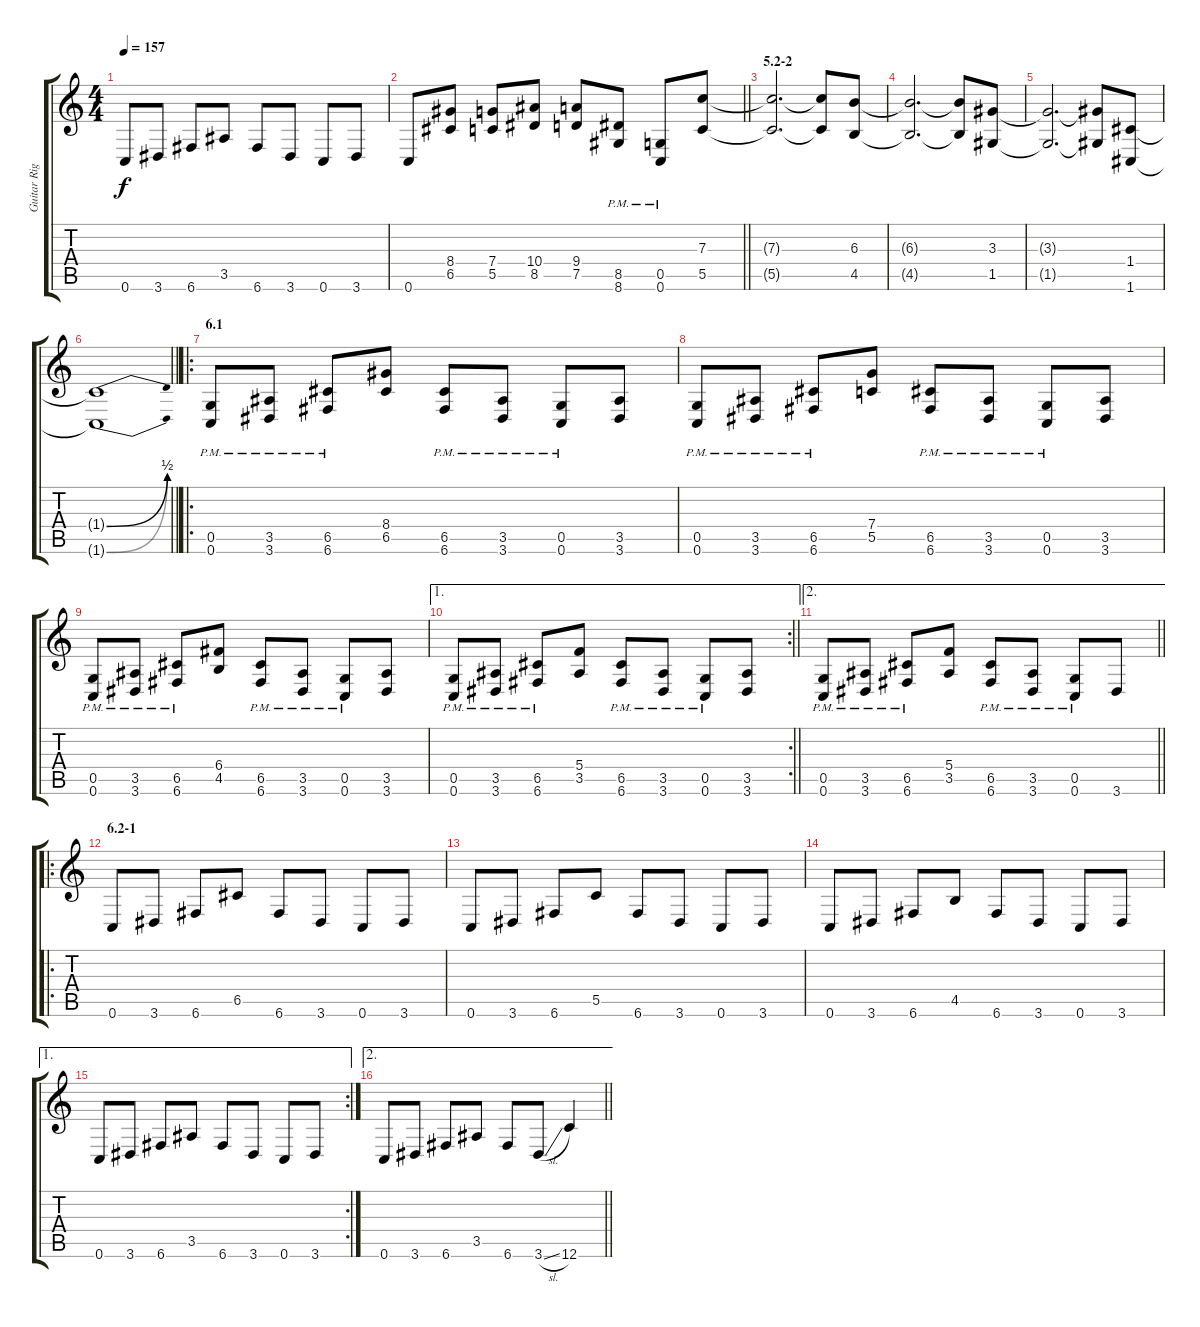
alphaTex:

\track ("Guitar Right" "Guitar Rig") {instrument distortionguitar}
\staff {score tabs}
\tuning (D4 A3 F3 C3 G2 C2) {hide}
\ts (4 4)
\tempo 157
\clef g2
\ks c
0.6.8{dy f} 3.6.8 6.6.8 3.5.8 6.6.8 3.6.8 0.6.8 3.6.8 |
\barLineRight lightlight
0.6.8 (8.4 6.5).8 (7.4 5.5).8 (10.4 8.5).8 (9.4 7.5).8 (8.5{pm} 8.6{pm}).8 (0.5{pm} 0.6{pm}).8 (7.3 5.5).8 |
\section ("" "5.2-2")
(7.3{t} 5.5{t}).2{d} (7.3{t} 5.5{t}).8 (6.3 4.5).8 |
(6.3{t} 4.5{t}).2{d} (6.3{t} 4.5{t}).8 (3.3 1.5).8 |
(3.3{t} 1.5{t}).2{d} (3.3{t} 1.5{t}).8 (1.4 1.6).8 |
\barLineRight lightlight
(1.4{be (bend 0 0 60 2) t} 1.6{be (bend 0 0 60 2) t}).1 |
\ro
\section ("" "6.1")
(0.5{pm} 0.6{pm}).8 (3.5{pm} 3.6{pm}).8 (6.5{pm} 6.6{pm}).8 (8.4 6.5).8 (6.5{pm} 6.6{pm}).8 (3.5{pm} 3.6{pm}).8 (0.5{pm} 0.6{pm}).8 (3.5 3.6).8 |
(0.5{pm} 0.6{pm}).8 (3.5{pm} 3.6{pm}).8 (6.5{pm} 6.6{pm}).8 (7.4 5.5).8 (6.5{pm} 6.6{pm}).8 (3.5{pm} 3.6{pm}).8 (0.5{pm} 0.6{pm}).8 (3.5 3.6).8 |
(0.5{pm} 0.6{pm}).8 (3.5{pm} 3.6{pm}).8 (6.5{pm} 6.6{pm}).8 (6.4 4.5).8 (6.5{pm} 6.6{pm}).8 (3.5{pm} 3.6{pm}).8 (0.5{pm} 0.6{pm}).8 (3.5 3.6).8 |
\ae 1
\rc 2
\barLineRight lightlight
(0.5{pm} 0.6{pm}).8 (3.5{pm} 3.6{pm}).8 (6.5{pm} 6.6{pm}).8 (5.4 3.5).8 (6.5{pm} 6.6{pm}).8 (3.5{pm} 3.6{pm}).8 (0.5{pm} 0.6{pm}).8 (3.5 3.6).8 |
\ae 2
\barLineRight lightlight
(0.5{pm} 0.6{pm}).8 (3.5{pm} 3.6{pm}).8 (6.5{pm} 6.6{pm}).8 (5.4 3.5).8 (6.5{pm} 6.6{pm}).8 (3.5{pm} 3.6{pm}).8 (0.5{pm} 0.6{pm}).8 3.6.8 |
\ro
\section ("" "6.2-1")
0.6.8 3.6.8 6.6.8 6.5.8 6.6.8 3.6.8 0.6.8 3.6.8 |
0.6.8 3.6.8 6.6.8 5.5.8 6.6.8 3.6.8 0.6.8 3.6.8 |
0.6.8 3.6.8 6.6.8 4.5.8 6.6.8 3.6.8 0.6.8 3.6.8 |
\ae 1
\rc 2
0.6.8 3.6.8 6.6.8 3.5.8 6.6.8 3.6.8 0.6.8 3.6.8 |
\ae 2
\barLineRight lightlight
0.6.8 3.6.8 6.6.8 3.5.8 6.6.8 3.6{sl}.8 12.6{sl}.4
